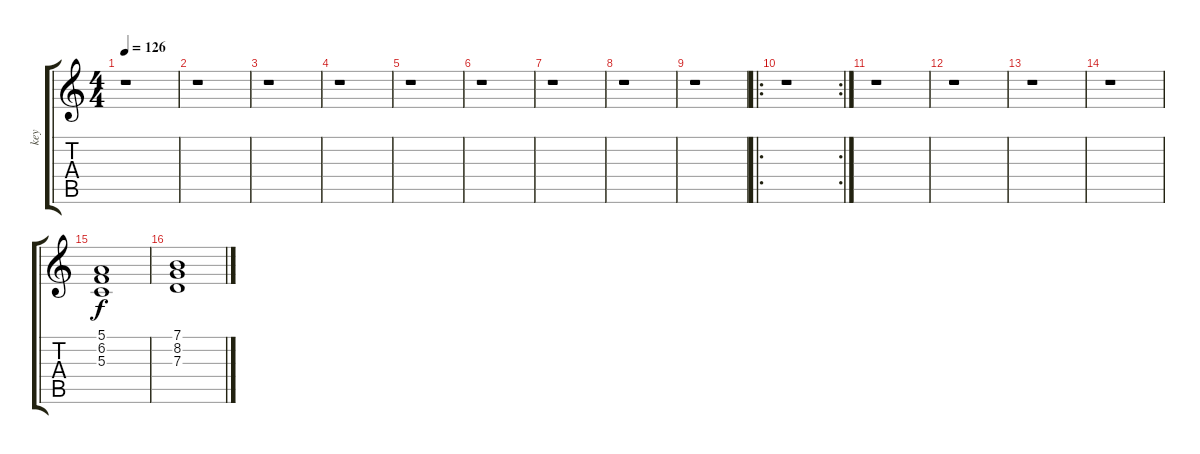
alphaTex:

\track ("key" "key") {instrument pad8sweep}
\staff {score tabs}
\tuning (E4 B3 G3 D3 A2 E2) {hide}
\ts (4 4)
\tempo 126
\clef g2
\ks c
r.1{dy f} |
r.1 |
r.1 |
r.1 |
r.1 |
r.1 |
r.1 |
r.1 |
r.1 |
\ro
\rc 2
r.1 |
r.1 |
r.1 |
r.1 |
r.1 |
(5.1 6.2 5.3).1 |
(7.1 8.2 7.3).1
